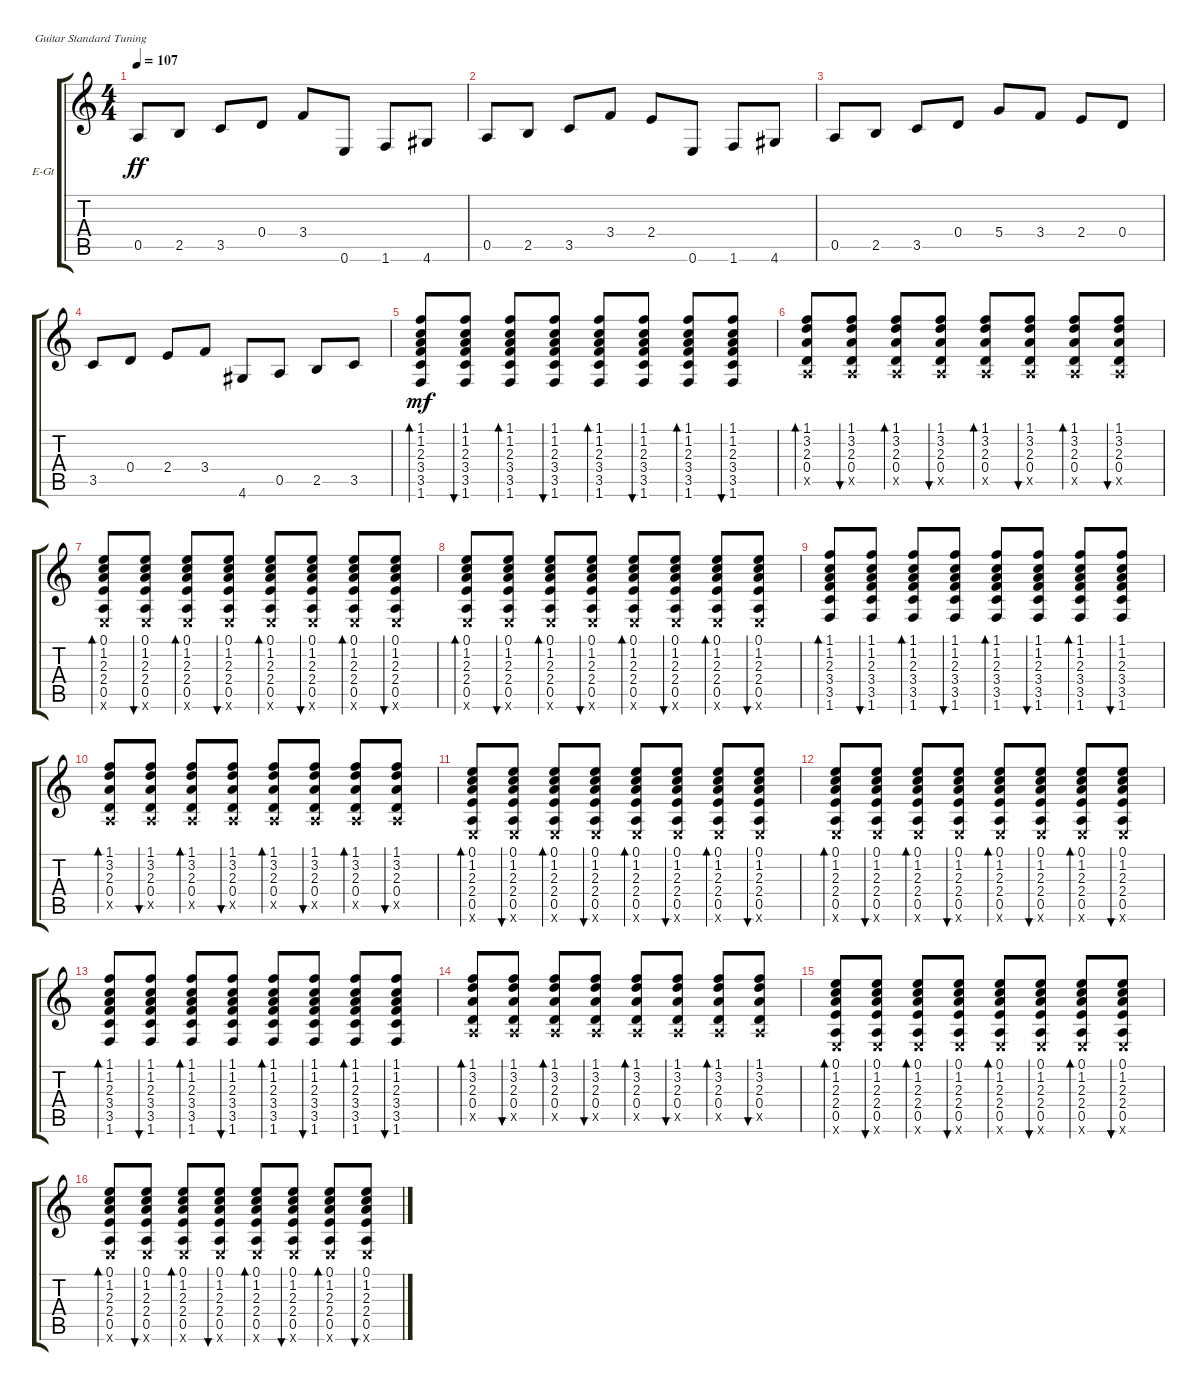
\defaultSystemsLayout 4
\bracketExtendMode groupsimilarinstruments
\firstSystemTrackNameOrientation horizontal
\otherSystemsTrackNameOrientation horizontal
\track ("Turner" "E-Gt") {instrument electricguitarclean}
\staff {score tabs}
\tuning (E4 B3 G3 D3 A2 E2)
\ts (4 4)
\tempo 107
\clef g2
\ks c
0.5.8{dy ff} 2.5.8 3.5.8 0.4.8 3.4.8 0.6.8 1.6.8 4.6.8 |
0.5.8 2.5.8 3.5.8 3.4.8 2.4.8 0.6.8 1.6.8 4.6.8 |
0.5.8 2.5.8 3.5.8 0.4.8 5.4.8 3.4.8 2.4.8 0.4.8 |
3.5.8 0.4.8 2.4.8 3.4.8 4.6.8 0.5.8 2.5.8 3.5.8 |
(1.6 3.5 3.4 2.3 1.2 1.1).8{bd 59 dy mf} (1.6 3.5 3.4 2.3 1.2 1.1).8{bu 58} (1.6 3.5 3.4 2.3 1.2 1.1).8{bd 59} (1.6 3.5 3.4 2.3 1.2 1.1).8{bu 58} (1.6 3.5 3.4 2.3 1.2 1.1).8{bd 59} (1.6 3.5 3.4 2.3 1.2 1.1).8{bu 58} (1.6 3.5 3.4 2.3 1.2 1.1).8{bd 59} (1.6 3.5 3.4 2.3 1.2 1.1).8{bu 58} |
(1.1 3.2 2.3 0.4 0.5{x}).8{bd 58} (1.1 3.2 2.3 0.4 0.5{x}).8{bu 58} (1.1 3.2 2.3 0.4 0.5{x}).8{bd 58} (1.1 3.2 2.3 0.4 0.5{x}).8{bu 58} (1.1 3.2 2.3 0.4 0.5{x}).8{bd 58} (1.1 3.2 2.3 0.4 0.5{x}).8{bu 58} (1.1 3.2 2.3 0.4 0.5{x}).8{bd 58} (1.1 3.2 2.3 0.4 0.5{x}).8{bu 58} |
(0.1 1.2 2.3 2.4 0.5 0.6{x}).8{bd 58} (0.1 1.2 2.3 2.4 0.5 0.6{x}).8{bu 58} (0.1 1.2 2.3 2.4 0.5 0.6{x}).8{bd 58} (0.1 1.2 2.3 2.4 0.5 0.6{x}).8{bu 58} (0.1 1.2 2.3 2.4 0.5 0.6{x}).8{bd 58} (0.1 1.2 2.3 2.4 0.5 0.6{x}).8{bu 58} (0.1 1.2 2.3 2.4 0.5 0.6{x}).8{bd 58} (0.1 1.2 2.3 2.4 0.5 0.6{x}).8{bu 58} |
(0.1 1.2 2.3 2.4 0.5 0.6{x}).8{bd 58} (0.1 1.2 2.3 2.4 0.5 0.6{x}).8{bu 58} (0.1 1.2 2.3 2.4 0.5 0.6{x}).8{bd 58} (0.1 1.2 2.3 2.4 0.5 0.6{x}).8{bu 58} (0.1 1.2 2.3 2.4 0.5 0.6{x}).8{bd 58} (0.1 1.2 2.3 2.4 0.5 0.6{x}).8{bu 58} (0.1 1.2 2.3 2.4 0.5 0.6{x}).8{bd 58} (0.1 1.2 2.3 2.4 0.5 0.6{x}).8{bu 58} |
(1.6 3.5 3.4 2.3 1.2 1.1).8{bd 59} (1.6 3.5 3.4 2.3 1.2 1.1).8{bu 58} (1.6 3.5 3.4 2.3 1.2 1.1).8{bd 59} (1.6 3.5 3.4 2.3 1.2 1.1).8{bu 58} (1.6 3.5 3.4 2.3 1.2 1.1).8{bd 59} (1.6 3.5 3.4 2.3 1.2 1.1).8{bu 58} (1.6 3.5 3.4 2.3 1.2 1.1).8{bd 59} (1.6 3.5 3.4 2.3 1.2 1.1).8{bu 58} |
(1.1 3.2 2.3 0.4 0.5{x}).8{bd 58} (1.1 3.2 2.3 0.4 0.5{x}).8{bu 58} (1.1 3.2 2.3 0.4 0.5{x}).8{bd 58} (1.1 3.2 2.3 0.4 0.5{x}).8{bu 58} (1.1 3.2 2.3 0.4 0.5{x}).8{bd 58} (1.1 3.2 2.3 0.4 0.5{x}).8{bu 58} (1.1 3.2 2.3 0.4 0.5{x}).8{bd 58} (1.1 3.2 2.3 0.4 0.5{x}).8{bu 58} |
(0.1 1.2 2.3 2.4 0.5 0.6{x}).8{bd 58} (0.1 1.2 2.3 2.4 0.5 0.6{x}).8{bu 58} (0.1 1.2 2.3 2.4 0.5 0.6{x}).8{bd 58} (0.1 1.2 2.3 2.4 0.5 0.6{x}).8{bu 58} (0.1 1.2 2.3 2.4 0.5 0.6{x}).8{bd 58} (0.1 1.2 2.3 2.4 0.5 0.6{x}).8{bu 58} (0.1 1.2 2.3 2.4 0.5 0.6{x}).8{bd 58} (0.1 1.2 2.3 2.4 0.5 0.6{x}).8{bu 58} |
(0.1 1.2 2.3 2.4 0.5 0.6{x}).8{bd 58} (0.1 1.2 2.3 2.4 0.5 0.6{x}).8{bu 58} (0.1 1.2 2.3 2.4 0.5 0.6{x}).8{bd 58} (0.1 1.2 2.3 2.4 0.5 0.6{x}).8{bu 58} (0.1 1.2 2.3 2.4 0.5 0.6{x}).8{bd 58} (0.1 1.2 2.3 2.4 0.5 0.6{x}).8{bu 58} (0.1 1.2 2.3 2.4 0.5 0.6{x}).8{bd 58} (0.1 1.2 2.3 2.4 0.5 0.6{x}).8{bu 58} |
(1.6 3.5 3.4 2.3 1.2 1.1).8{bd 59} (1.6 3.5 3.4 2.3 1.2 1.1).8{bu 58} (1.6 3.5 3.4 2.3 1.2 1.1).8{bd 59} (1.6 3.5 3.4 2.3 1.2 1.1).8{bu 58} (1.6 3.5 3.4 2.3 1.2 1.1).8{bd 59} (1.6 3.5 3.4 2.3 1.2 1.1).8{bu 58} (1.6 3.5 3.4 2.3 1.2 1.1).8{bd 59} (1.6 3.5 3.4 2.3 1.2 1.1).8{bu 58} |
(1.1 3.2 2.3 0.4 0.5{x}).8{bd 58} (1.1 3.2 2.3 0.4 0.5{x}).8{bu 58} (1.1 3.2 2.3 0.4 0.5{x}).8{bd 58} (1.1 3.2 2.3 0.4 0.5{x}).8{bu 58} (1.1 3.2 2.3 0.4 0.5{x}).8{bd 58} (1.1 3.2 2.3 0.4 0.5{x}).8{bu 58} (1.1 3.2 2.3 0.4 0.5{x}).8{bd 58} (1.1 3.2 2.3 0.4 0.5{x}).8{bu 58} |
(0.1 1.2 2.3 2.4 0.5 0.6{x}).8{bd 58} (0.1 1.2 2.3 2.4 0.5 0.6{x}).8{bu 58} (0.1 1.2 2.3 2.4 0.5 0.6{x}).8{bd 58} (0.1 1.2 2.3 2.4 0.5 0.6{x}).8{bu 58} (0.1 1.2 2.3 2.4 0.5 0.6{x}).8{bd 58} (0.1 1.2 2.3 2.4 0.5 0.6{x}).8{bu 58} (0.1 1.2 2.3 2.4 0.5 0.6{x}).8{bd 58} (0.1 1.2 2.3 2.4 0.5 0.6{x}).8{bu 58} |
(0.1 1.2 2.3 2.4 0.5 0.6{x}).8{bd 58} (0.1 1.2 2.3 2.4 0.5 0.6{x}).8{bu 58} (0.1 1.2 2.3 2.4 0.5 0.6{x}).8{bd 58} (0.1 1.2 2.3 2.4 0.5 0.6{x}).8{bu 58} (0.1 1.2 2.3 2.4 0.5 0.6{x}).8{bd 58} (0.1 1.2 2.3 2.4 0.5 0.6{x}).8{bu 58} (0.1 1.2 2.3 2.4 0.5 0.6{x}).8{bd 58} (0.1 1.2 2.3 2.4 0.5 0.6{x}).8{bu 58}
